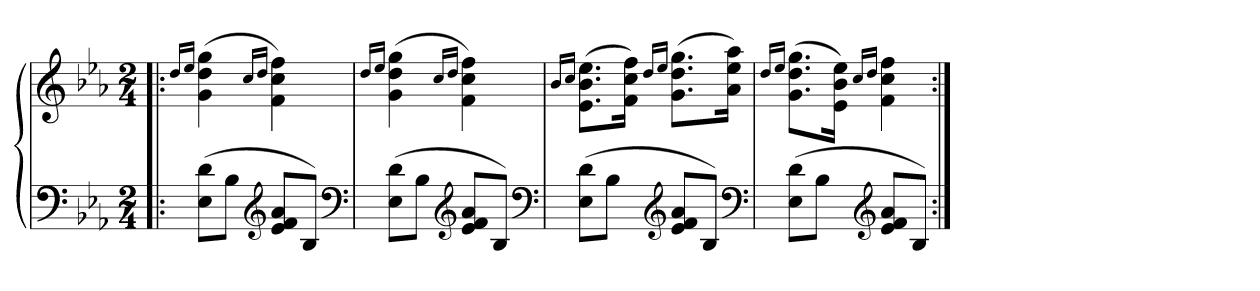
**kern	**kern
*part1	*part1
*staff2	*staff1
*clefF4	*clefG2
*k[b-e-a-]	*k[b-e-a-]
*M2/4	*M2/4
=1!|:	=1!|:
.	16qqdd/LL
.	16qqee-/JJ
(>8E-\ 8d\L	(>4g\ 4dd\ 4gg\
8B-\J	.
*clefG2	*
.	16qqcc/LL
.	16qqdd/JJ
8e-/ 8f/ 8a-/L	4f\ 4cc\ 4ff\)
8B-/J)	.
*clefF4	*
=2	=2
.	16qqdd/LL
.	16qqee-/JJ
(>8E-\ 8d\L	(>4g\ 4dd\ 4gg\
8B-\J	.
*clefG2	*
.	16qqcc/LL
.	16qqdd/JJ
8e-/ 8f/ 8a-/L	4f\ 4cc\ 4ff\)
8B-/J)	.
*clefF4	*
=3	=3
.	16qqb-/LL
.	16qqcc/JJ
(>8E-\ 8d\L	(>8.e-\ 8.b-\ 8.ee-\L
8B-\J	.
.	16f\ 16cc\ 16ff\Jk)
*clefG2	*
.	16qqdd/LL
.	16qqee-/JJ
8e-/ 8f/ 8a-/L	(>8.g\ 8.dd\ 8.gg\L
8B-/J)	.
.	16a-\ 16ee-\ 16aa-\Jk)
*clefF4	*
=4	=4
.	16qqdd/LL
.	16qqee-/JJ
(>8E-\ 8d\L	(>8.g\ 8.dd\ 8.gg\L
8B-\J	.
.	16e-\ 16b-\ 16ee-\Jk)
*clefG2	*
.	16qqcc/LL
.	16qqdd/JJ
8e-/ 8f/ 8a-/L	4f\ 4cc\ 4ff\
8B-/J)	.
=:|!	=:|!
*-	*-
